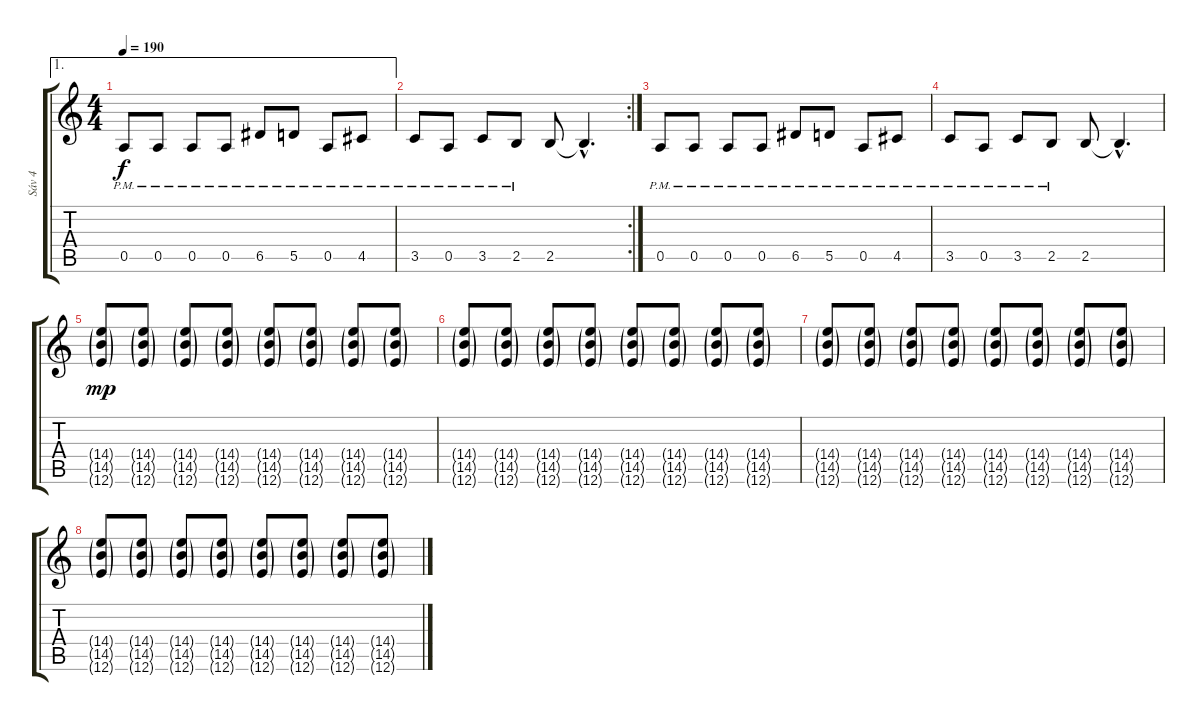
\track ("Sáv 4" "Sáv 4") {instrument distortionguitar}
\staff {score tabs}
\tuning (E4 B3 G3 D3 A2 E2) {hide}
\ae 1
\ts (4 4)
\tempo 190
\clef g2
\ks c
0.5{pm}.8{dy f} 0.5{pm}.8 0.5{pm}.8 0.5{pm}.8 6.5{pm}.8 5.5{pm}.8 0.5{pm}.8 4.5{pm}.8 |
\rc 2
3.5{pm}.8 0.5{pm}.8 3.5{pm}.8 2.5{pm}.8 2.5.8 2.5{hac t}.4{d} |
0.5{pm}.8 0.5{pm}.8 0.5{pm}.8 0.5{pm}.8 6.5{pm}.8 5.5{pm}.8 0.5{pm}.8 4.5{pm}.8 |
3.5{pm}.8 0.5{pm}.8 3.5{pm}.8 2.5{pm}.8 2.5.8 2.5{hac t}.4{d} |
(14.4{g} 14.5{g} 12.6{g}).8{dy mp} (14.4{g} 14.5{g} 12.6{g}).8 (14.4{g} 14.5{g} 12.6{g}).8 (14.4{g} 14.5{g} 12.6{g}).8 (14.4{g} 14.5{g} 12.6{g}).8 (14.4{g} 14.5{g} 12.6{g}).8 (14.4{g} 14.5{g} 12.6{g}).8 (14.4{g} 14.5{g} 12.6{g}).8 |
(14.4{g} 14.5{g} 12.6{g}).8 (14.4{g} 14.5{g} 12.6{g}).8 (14.4{g} 14.5{g} 12.6{g}).8 (14.4{g} 14.5{g} 12.6{g}).8 (14.4{g} 14.5{g} 12.6{g}).8 (14.4{g} 14.5{g} 12.6{g}).8 (14.4{g} 14.5{g} 12.6{g}).8 (14.4{g} 14.5{g} 12.6{g}).8 |
(14.4{g} 14.5{g} 12.6{g}).8 (14.4{g} 14.5{g} 12.6{g}).8 (14.4{g} 14.5{g} 12.6{g}).8 (14.4{g} 14.5{g} 12.6{g}).8 (14.4{g} 14.5{g} 12.6{g}).8 (14.4{g} 14.5{g} 12.6{g}).8 (14.4{g} 14.5{g} 12.6{g}).8 (14.4{g} 14.5{g} 12.6{g}).8 |
(14.4{g} 14.5{g} 12.6{g}).8 (14.4{g} 14.5{g} 12.6{g}).8 (14.4{g} 14.5{g} 12.6{g}).8 (14.4{g} 14.5{g} 12.6{g}).8 (14.4{g} 14.5{g} 12.6{g}).8 (14.4{g} 14.5{g} 12.6{g}).8 (14.4{g} 14.5{g} 12.6{g}).8 (14.4{g} 14.5{g} 12.6{g}).8
